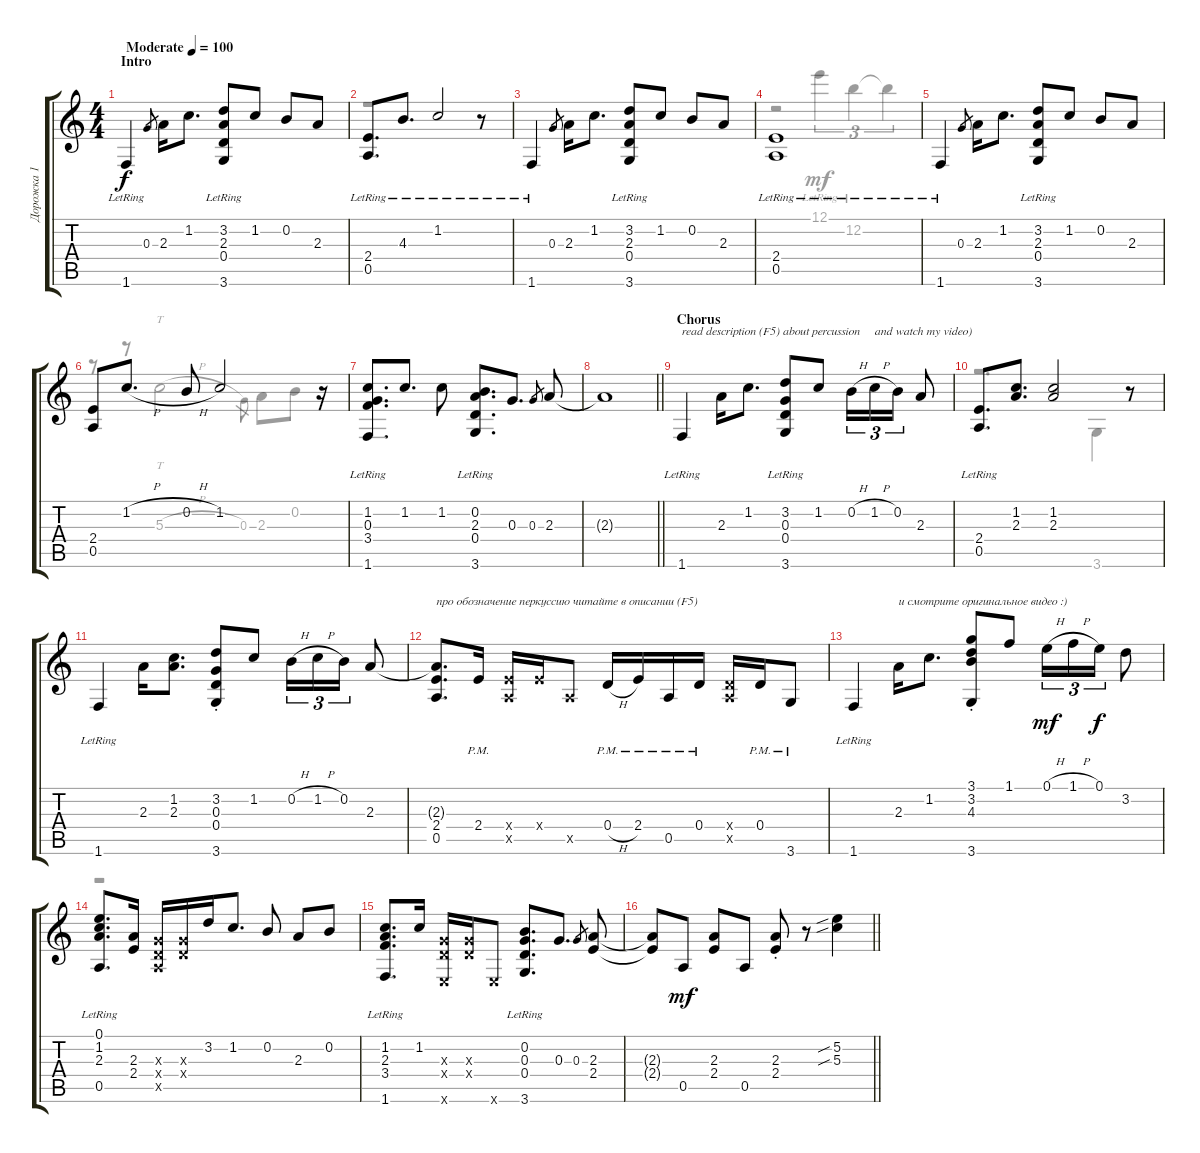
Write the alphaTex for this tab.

\track ("Дорожка 1" "Дорожка 1") {instrument acousticguitarsteel}
\staff {score tabs}
\tuning (E4 B3 G3 D3 A2 E2) {hide}
\voice
\ts (4 4)
\section ("" "Intro")
\tempo (100 "Moderate")
\clef g2
\ks c
1.6{lr}.4{dy f instrument acousticguitarsteel} 0.3.8{gr} 2.3.16 1.2.8{d} (3.2 2.3 0.4 3.6{lr}).8 1.2.8 0.2.8 2.3.8 |
(2.4 0.5{lr}).8{d} 4.3{lr}.8{d} 1.2{lr}.2 r.8 |
1.6{lr}.4 0.3.8{gr} 2.3.16 1.2.8{d} (3.2 2.3 0.4 3.6{lr}).8 1.2.8 0.2.8 2.3.8 |
(2.4 0.5{lr}).1 |
1.6{lr}.4 0.3.8{gr} 2.3.16 1.2.8{d} (3.2 2.3 0.4 3.6{lr}).8 1.2.8 0.2.8 2.3.8 |
(2.4 0.5).8 1.2{h}.8{d} 0.2{h}.8 1.2.2 r.16 |
(1.2 0.3{lr} 3.4{lr} 1.6{lr}).8{d} 1.2.8{d} 1.2.8 (0.2 2.3{lr} 0.4{lr} 3.6{lr}).8{d} 0.3.8{d} 0.3.8{gr} 2.3.8 |
\barLineRight lightlight
2.3{t}.1 |
\section ("" "Chorus")
1.6{lr}.4{txt "read description (F5) about percussion"} 2.3.16 1.2.8{d} (3.2 0.3 0.4 3.6{lr}).8 1.2.8 0.2{h}.16{tu (3 2)} 1.2{h}.16{tu (3 2) txt "and watch my video)"} 0.2.16{tu (3 2)} 2.3.8 |
(2.4 0.5{lr}).8{d} (1.2 2.3).8{d} (1.2 2.3).2 r.8 |
1.6{lr}.4 2.3.16 (1.2 2.3).8{d} (3.2{st} 0.3{st} 0.4{st} 3.6{st}).8 1.2.8 0.2{h}.16{tu (3 2)} 1.2{h}.16{tu (3 2)} 0.2.16{tu (3 2)} 2.3.8 |
(2.3{t} 2.4 0.5).8{d txt "про обозначение перкуссию читайте в описании (F5) "} 2.4{pm}.16 (2.4{x} 0.5{x}).16 2.4{x}.16 0.5{x}.8 0.4{h pm}.16 2.4{pm}.16 0.5{pm}.16 0.4{pm}.16 (0.4{x} 0.5{x}).16 0.4{pm}.16 3.6{pm}.8 |
1.6{lr}.4 2.3.16{txt "и смотрите оригинальное видео :)"} 1.2.8{d} (3.1 3.2 4.3 3.6{st}).8 1.1.8 0.1{h}.16{tu (3 2) dy mf} 1.1{h}.16{tu (3 2)} 0.1.16{tu (3 2) dy f} 3.2.8 |
(0.1 1.2 2.3 0.5{lr}).8{d} (2.3 2.4).16 (0.3{x} 0.4{x} 0.5{x}).16 (0.3{x} 0.4{x}).16 3.2.16 1.2.8{d} 0.2.8 2.3.8 0.2.8 |
(1.2 2.3{lr} 3.4{lr} 1.6{lr}).8{d} 1.2.16 (0.3{x} 0.4{x} 0.6{x}).16 (0.3{x} 0.4{x}).16 0.6{x}.8 (0.2 0.3{lr} 0.4{lr} 3.6{lr}).8{d} 0.3.8{d} 0.3.8{gr} (2.3 2.4).8 |
\barLineRight lightlight
(2.3{t} 2.4{t}).8 0.5.8{dy mf} (2.3 2.4).8 0.5.8 (2.3{st} 2.4{st}).8 r.8 (5.2{sib} 5.3{sib}).4
\voice
\clef g2
\ottava regular
\simile none
\ks c
|
r.1 |
|
r.2 12.1{lr}.4{tu (3 2)} 12.2{lr}.4{tu (3 2)} 12.2{t}.4{tu (3 2)} |
|
r.8 r.8 5.3{h}.2{tt} 0.3.8{gr} 2.3.8 0.2.8 |
|
\barLineRight lightlight
|
|
r.2{d} 3.6.4 |
|
|
|
r.1 |
|
\barLineRight lightlight
